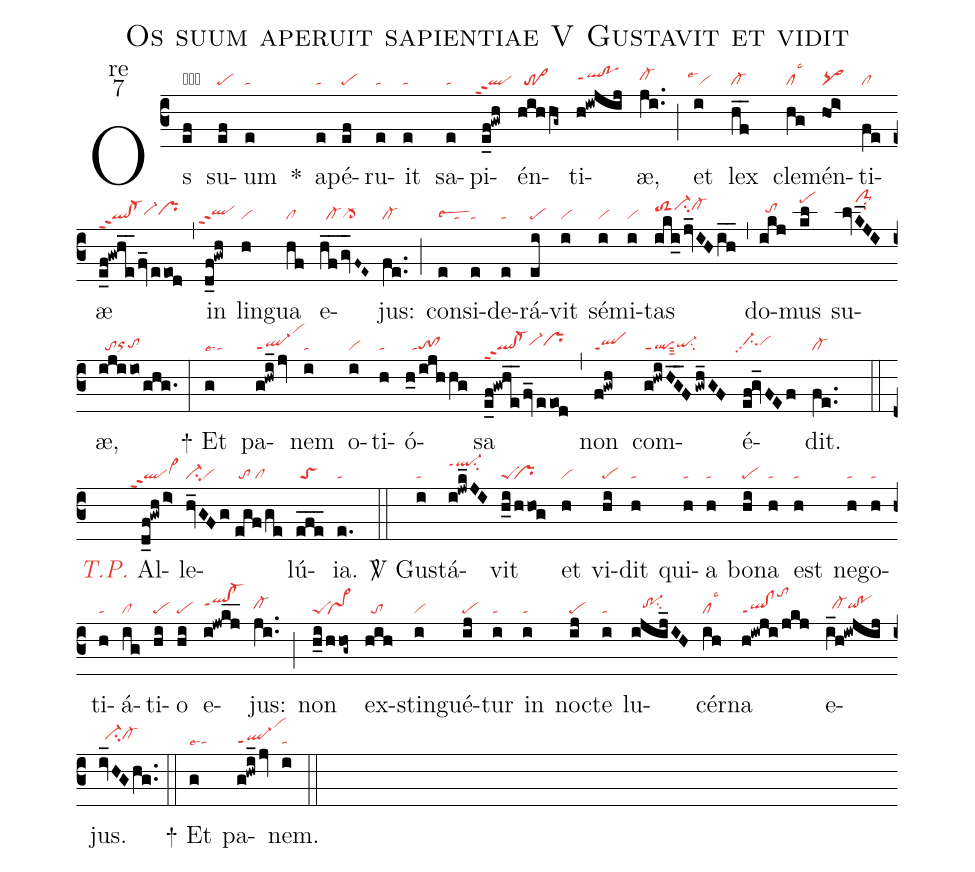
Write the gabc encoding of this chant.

name:Os suum aperuit sapientiae V Gustavit et vidit;
office-part:re;
mode:7;
nabc-lines:1;
%%
(c3) Os(ef|obpe) su(ef|pe)um(e|ta) <sp>*</sp>() a(e|ta)pé(ef|pe)ru(e|ta)it(e|ta) sa(e|ta)pi(e_f!gwh|``qlppt2)én(hihhg~|//tr>)ti(h!iwjij|qlhh!pohhppt1)æ,(ji..|cl-hh) (;) et(i|``vilse1) lex(h_f_|cl-) cle(hg|cllsc3)mén(hoi>|pq>)ti(fe|cl)æ(e_f!gwh_e_2/fv_/eeod|ql!cl-ppt2vi-hhprhh) (,) in(d_f!gwh|``qlhhppt2) lin(h|vi)gua(hf|cl) e(h_f_gv_F~E~|//cl-cl->)jus:(fe..|cl-) (;) con(e|talsew2)si(e|ta)de(e|ta)rá(ei|pe)vit(i|vi) sé(i|vi)mi(i|vi)tas(iki_/jv_IHih__|toS2hici-hjcl-hj) (,) do(ikj|//tohi)mus(kl|pehm) su(lvK_JI|////cl-1hmsu2)æ,(ijiio/ghg.|//toorhgtohg) (:)

<sp>+</sp> Et(g|talse4) pa(g!hwi_/jv|ql-ppt1vihm)nem(i|ta) o(i|vi)ti(h|ta)ó(h_0/ijhhg|//tato!cl)sa(e_f!gwh_e_2/fv_/eeod|ql!cl-ppt2vi-hhprhh) (,) non(f!gwh|qlppt1) com(g!hwiH_G_F/gwh_GF|qlppt1sut3qi-hgsu2)é(ef!gv_FEf|ci-hhpp2vihh)dit.(fe..|cl-) (::)

<i><c>T.P.</c></i> Al(d_f!gwh/i>|```qlppt2vi>hh)le(hv_GFg|ci-vi|//egf/ge|/to/cl)lú(efe___|/toS){ia}.(e.|ta) (::)

<sp>V/</sp> Gus(i|ta)tá(i!jwk_JI|ql-hkppt1su2)vit(h_i/hhog|peS``pr) et(h|vi) vi(hi|pe)dit(h|ta) qui(h|ta)a(h|ta) bo(hi|pe)na(h|ta) est(h|ta) ne(h|ta)go(h|ta)ti(h|ta)á(ig|cl)ti(hi|pe)o(hi|pe) e(i!jwk_j_|qlhi!cl-hippt1)jus:(ji..|cl-hh) (;) non(h_i/hhog~|peS`vs>) ex(hih|//to)stin(i|vi)gué(ij|pe)tur(i|ta) in(i|ta) noc(ij|pe)te(i|ta) lu(ijij_IH|///tr-1hhsu2)cér(ih|cllsc3)na(h!iwji/jkj|ql!clppt1tohm) e(i_h!iwjij|//cl-hhqihh!pohh)jus.(iv_HGhg..|//ci-hhcl-hh) (::)

<sp>+</sp> Et(g|talse4) pa(g!hwi_/jv|ql-ppt1vihm)nem.(i|ta) (::)
